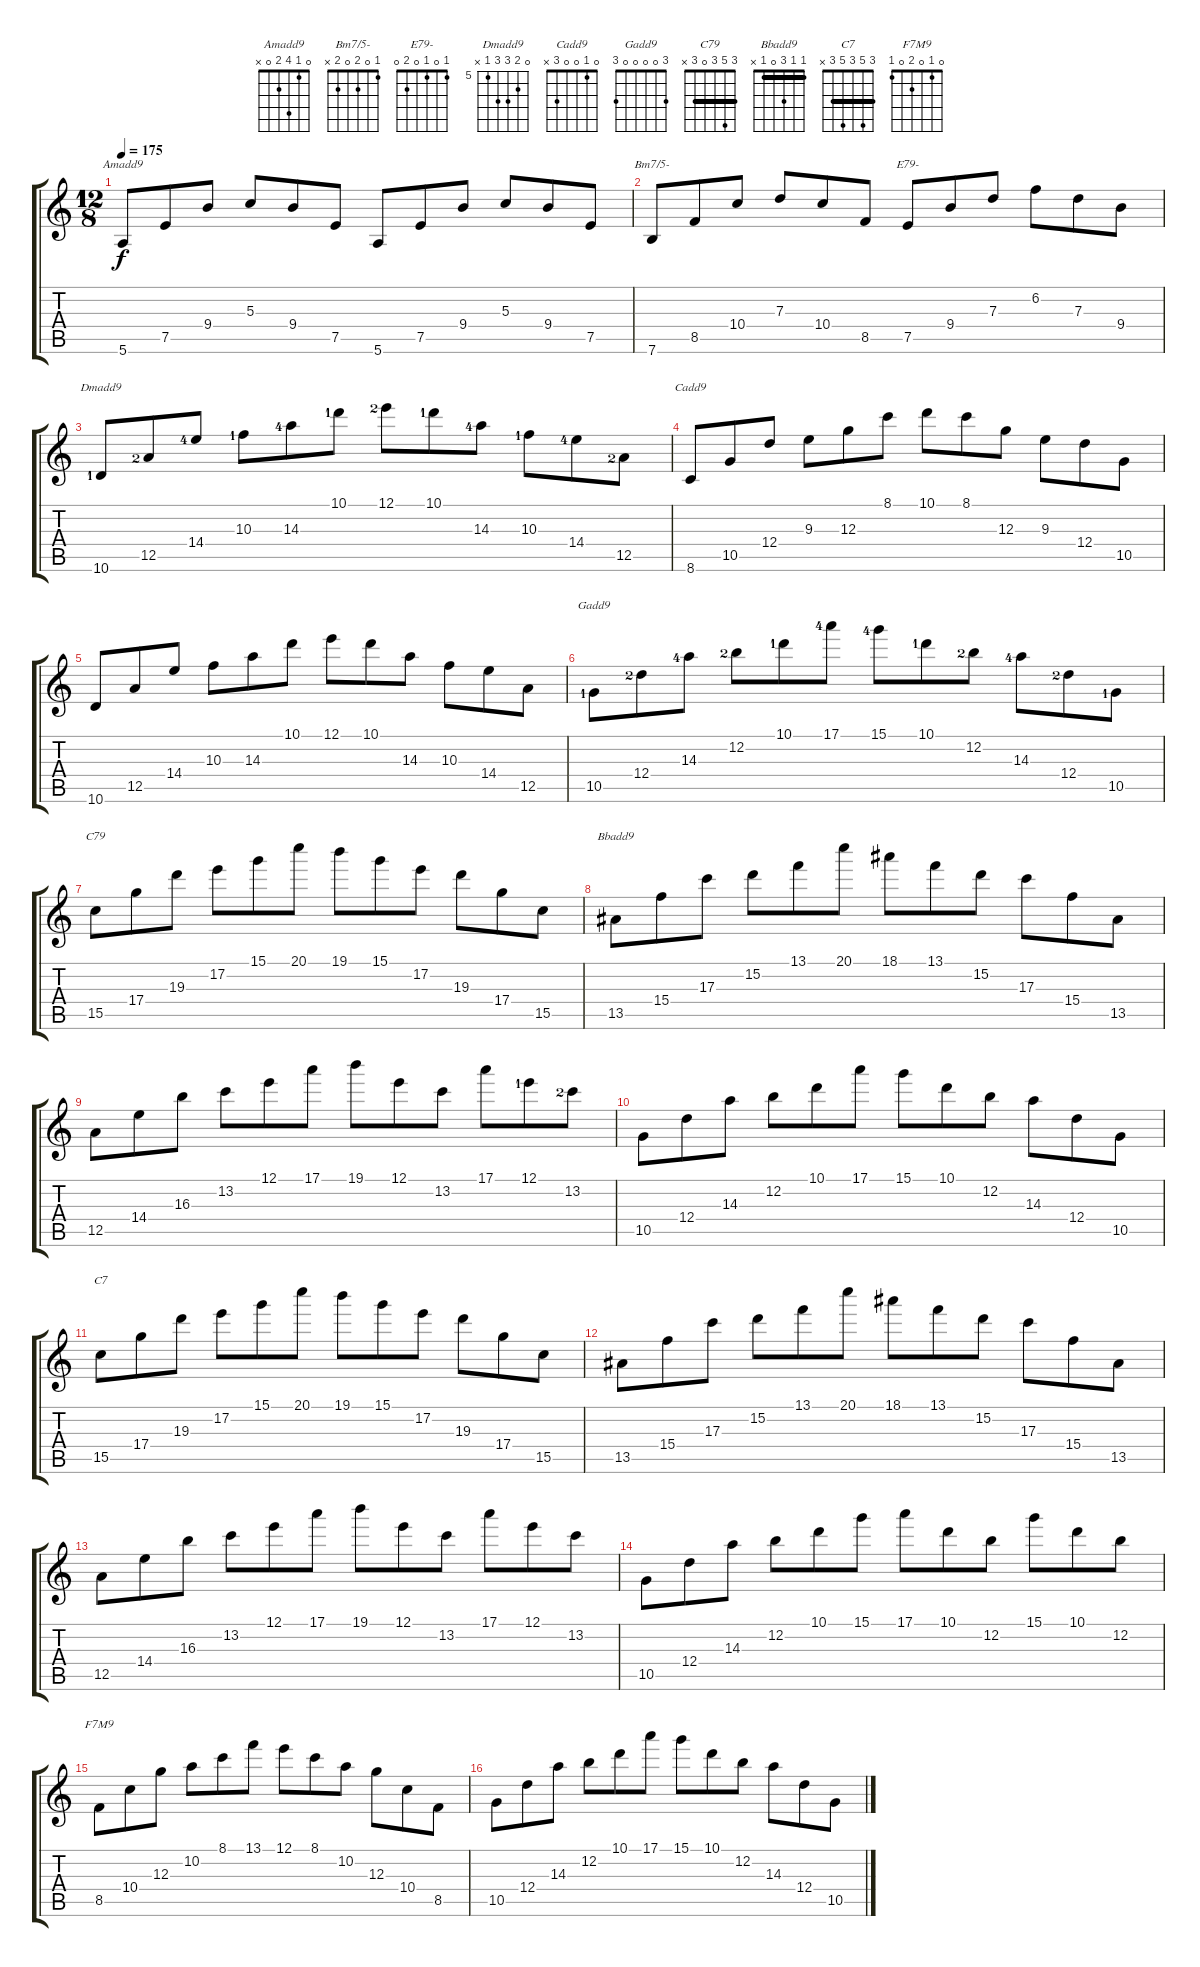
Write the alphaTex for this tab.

\track "" {instrument overdrivenguitar}
\staff {score tabs}
\tuning (E4 B3 G3 D3 A2 E2) {hide}
\chord ("Amadd9" 0 1 4 2 0 x)
\chord ("Bm7/5-" 1 0 2 0 2 x)
\chord ("E79-" 1 0 1 0 2 0)
\chord ("Dmadd9" 0 6 7 7 5 x) {firstfret 5}
\chord ("Cadd9" 0 1 0 0 3 x)
\chord ("Gadd9" 3 0 0 0 0 3)
\chord ("C79" 3 5 3 0 3 x) {barre 3}
\chord ("Bbadd9" 1 1 3 0 1 x) {barre 1}
\chord ("C7" 3 5 3 5 3 x) {barre 3}
\chord ("F7M9" 0 1 0 2 0 1)
\ts (12 8)
\tempo 175
\clef g2
\ks c
5.6.8{ch "Amadd9" dy f} 7.5.8 9.4.8 5.3.8 9.4.8 7.5.8 5.6.8 7.5.8 9.4.8 5.3.8 9.4.8 7.5.8 |
7.6.8{ch "Bm7/5-"} 8.5.8 10.4.8 7.3.8 10.4.8 8.5.8 7.5.8{ch "E79-"} 9.4.8 7.3.8 6.2.8 7.3.8 9.4.8 |
10.6{lf 2}.8{ch "Dmadd9"} 12.5{lf 3}.8 14.4{lf 5}.8 10.3{lf 2}.8 14.3{lf 5}.8 10.1{lf 2}.8 12.1{lf 3}.8 10.1{lf 2}.8 14.3{lf 5}.8 10.3{lf 2}.8 14.4{lf 5}.8 12.5{lf 3}.8 |
8.6.8{ch "Cadd9"} 10.5.8 12.4.8 9.3.8 12.3.8 8.1.8 10.1.8 8.1.8 12.3.8 9.3.8 12.4.8 10.5.8 |
10.6.8 12.5.8 14.4.8 10.3.8 14.3.8 10.1.8 12.1.8 10.1.8 14.3.8 10.3.8 14.4.8 12.5.8 |
10.5{lf 2}.8{ch "Gadd9"} 12.4{lf 3}.8 14.3{lf 5}.8 12.2{lf 3}.8 10.1{lf 2}.8 17.1{lf 5}.8 15.1{lf 5}.8 10.1{lf 2}.8 12.2{lf 3}.8 14.3{lf 5}.8 12.4{lf 3}.8 10.5{lf 2}.8 |
15.5.8{ch "C79"} 17.4.8 19.3.8 17.2.8 15.1.8 20.1.8 19.1.8 15.1.8 17.2.8 19.3.8 17.4.8 15.5.8 |
13.5.8{ch "Bbadd9"} 15.4.8 17.3.8 15.2.8 13.1.8 20.1.8 18.1.8 13.1.8 15.2.8 17.3.8 15.4.8 13.5.8 |
12.5.8 14.4.8 16.3.8 13.2.8 12.1.8 17.1.8 19.1.8 12.1.8 13.2.8 17.1.8 12.1{lf 2}.8 13.2{lf 3}.8 |
10.5.8 12.4.8 14.3.8 12.2.8 10.1.8 17.1.8 15.1.8 10.1.8 12.2.8 14.3.8 12.4.8 10.5.8 |
15.5.8{ch "C7"} 17.4.8 19.3.8 17.2.8 15.1.8 20.1.8 19.1.8 15.1.8 17.2.8 19.3.8 17.4.8 15.5.8 |
13.5.8 15.4.8 17.3.8 15.2.8 13.1.8 20.1.8 18.1.8 13.1.8 15.2.8 17.3.8 15.4.8 13.5.8 |
12.5.8 14.4.8 16.3.8 13.2.8 12.1.8 17.1.8 19.1.8 12.1.8 13.2.8 17.1.8 12.1.8 13.2.8 |
10.5.8 12.4.8 14.3.8 12.2.8 10.1.8 15.1.8 17.1.8 10.1.8 12.2.8 15.1.8 10.1.8 12.2.8 |
8.5.8{ch "F7M9"} 10.4.8 12.3.8 10.2.8 8.1.8 13.1.8 12.1.8 8.1.8 10.2.8 12.3.8 10.4.8 8.5.8 |
10.5.8 12.4.8 14.3.8 12.2.8 10.1.8 17.1.8 15.1.8 10.1.8 12.2.8 14.3.8 12.4.8 10.5.8
